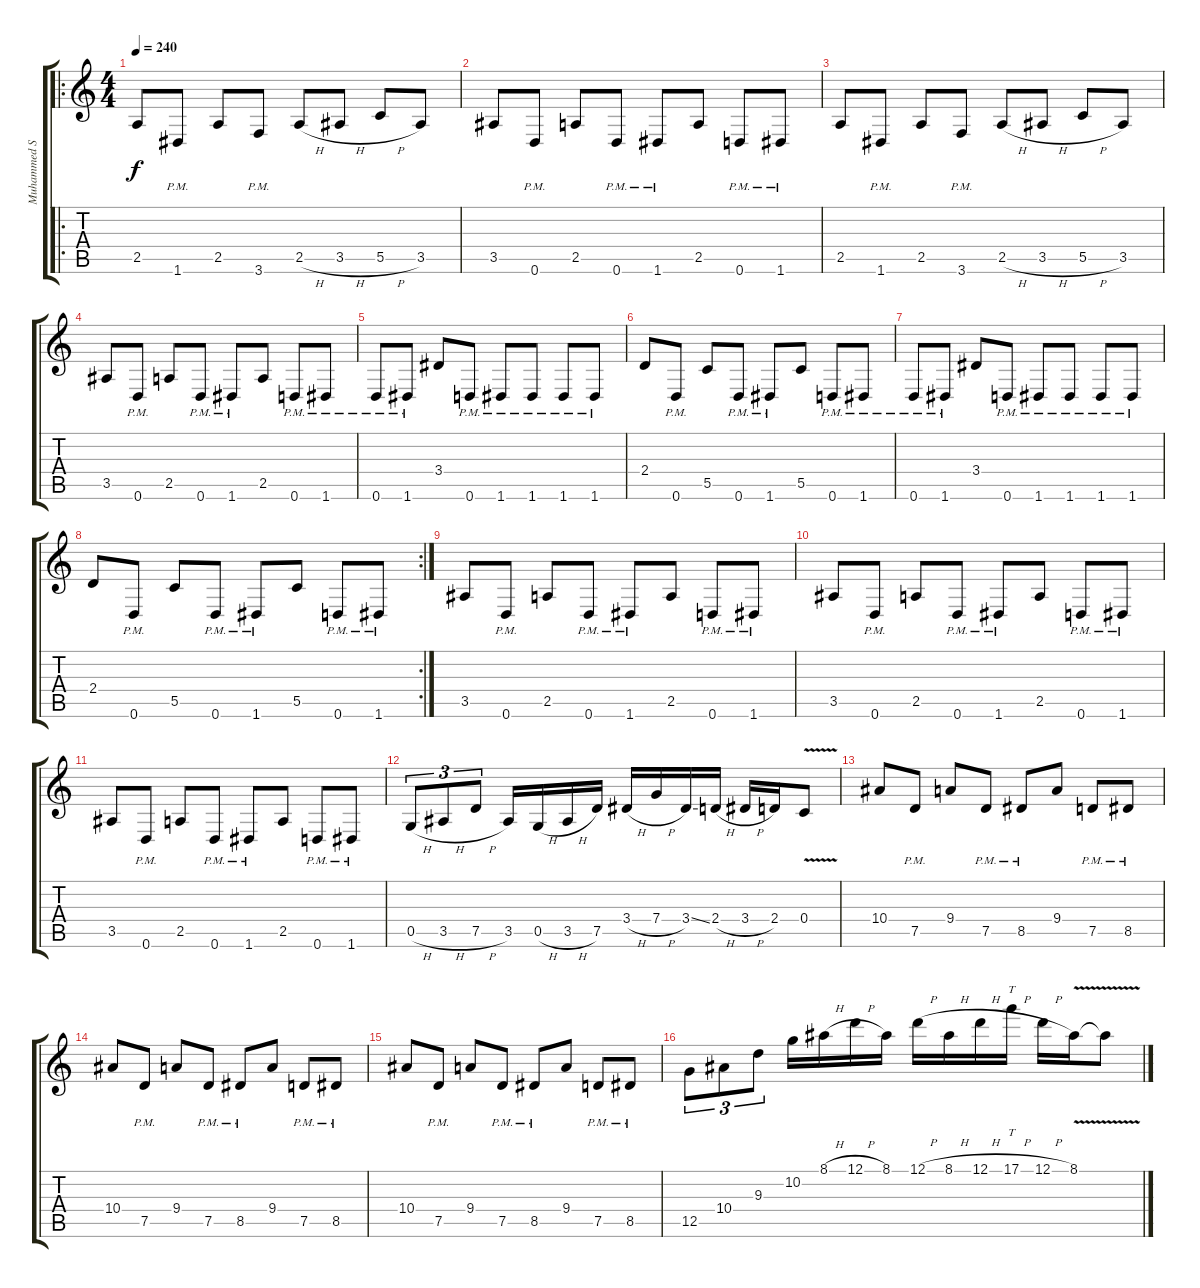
\track ("Muhammed Suicmez" "Muhammed S") {instrument overdrivenguitar}
\staff {score tabs}
\tuning (D4 A3 F3 C3 G2 D2) {hide}
\ro
\ts (4 4)
\tempo 240
\clef g2
\ks c
2.5.8{dy f instrument overdrivenguitar} 1.6{pm}.8 2.5.8 3.6{pm}.8 2.5{h}.8 3.5{h}.8 5.5{h}.8 3.5.8 |
3.5.8 0.6{pm}.8 2.5.8 0.6{pm}.8 1.6{pm}.8 2.5.8 0.6{pm}.8 1.6{pm}.8 |
2.5.8 1.6{pm}.8 2.5.8 3.6{pm}.8 2.5{h}.8 3.5{h}.8 5.5{h}.8 3.5.8 |
3.5.8 0.6{pm}.8 2.5.8 0.6{pm}.8 1.6{pm}.8 2.5.8 0.6{pm}.8 1.6{pm}.8 |
0.6{pm}.8 1.6{pm}.8 3.4.8 0.6{pm}.8 1.6{pm}.8 1.6{pm}.8 1.6{pm}.8 1.6{pm}.8 |
2.4.8 0.6{pm}.8 5.5.8 0.6{pm}.8 1.6{pm}.8 5.5.8 0.6{pm}.8 1.6{pm}.8 |
0.6{pm}.8 1.6{pm}.8 3.4.8 0.6{pm}.8 1.6{pm}.8 1.6{pm}.8 1.6{pm}.8 1.6{pm}.8 |
\rc 2
2.4.8 0.6{pm}.8 5.5.8 0.6{pm}.8 1.6{pm}.8 5.5.8 0.6{pm}.8 1.6{pm}.8 |
3.5.8 0.6{pm}.8 2.5.8 0.6{pm}.8 1.6{pm}.8 2.5.8 0.6{pm}.8 1.6{pm}.8 |
3.5.8 0.6{pm}.8 2.5.8 0.6{pm}.8 1.6{pm}.8 2.5.8 0.6{pm}.8 1.6{pm}.8 |
3.5.8 0.6{pm}.8 2.5.8 0.6{pm}.8 1.6{pm}.8 2.5.8 0.6{pm}.8 1.6{pm}.8 |
0.5{h}.8{tu (3 2)} 3.5{h}.8{tu (3 2)} 7.5{h}.8{tu (3 2)} 3.5.16 0.5{h}.16 3.5{h}.16 7.5.16 3.4{h}.16 7.4{h}.16 3.4{ss}.16 2.4{h}.16 3.4{h}.16 2.4.16 0.4{v}.8 |
10.4.8 7.5{pm}.8 9.4.8 7.5{pm}.8 8.5{pm}.8 9.4.8 7.5{pm}.8 8.5{pm}.8 |
10.4.8 7.5{pm}.8 9.4.8 7.5{pm}.8 8.5{pm}.8 9.4.8 7.5{pm}.8 8.5{pm}.8 |
10.4.8 7.5{pm}.8 9.4.8 7.5{pm}.8 8.5{pm}.8 9.4.8 7.5{pm}.8 8.5{pm}.8 |
12.5.8{tu (3 2)} 10.4.8{tu (3 2)} 9.3.8{tu (3 2)} 10.2.16 8.1{h}.16 12.1{h}.16 8.1.16 12.1{h}.16 8.1{h}.16 12.1{h}.16 17.1{h}.16{tt} 12.1{h}.16 8.1{v}.16 8.1{v t}.8
